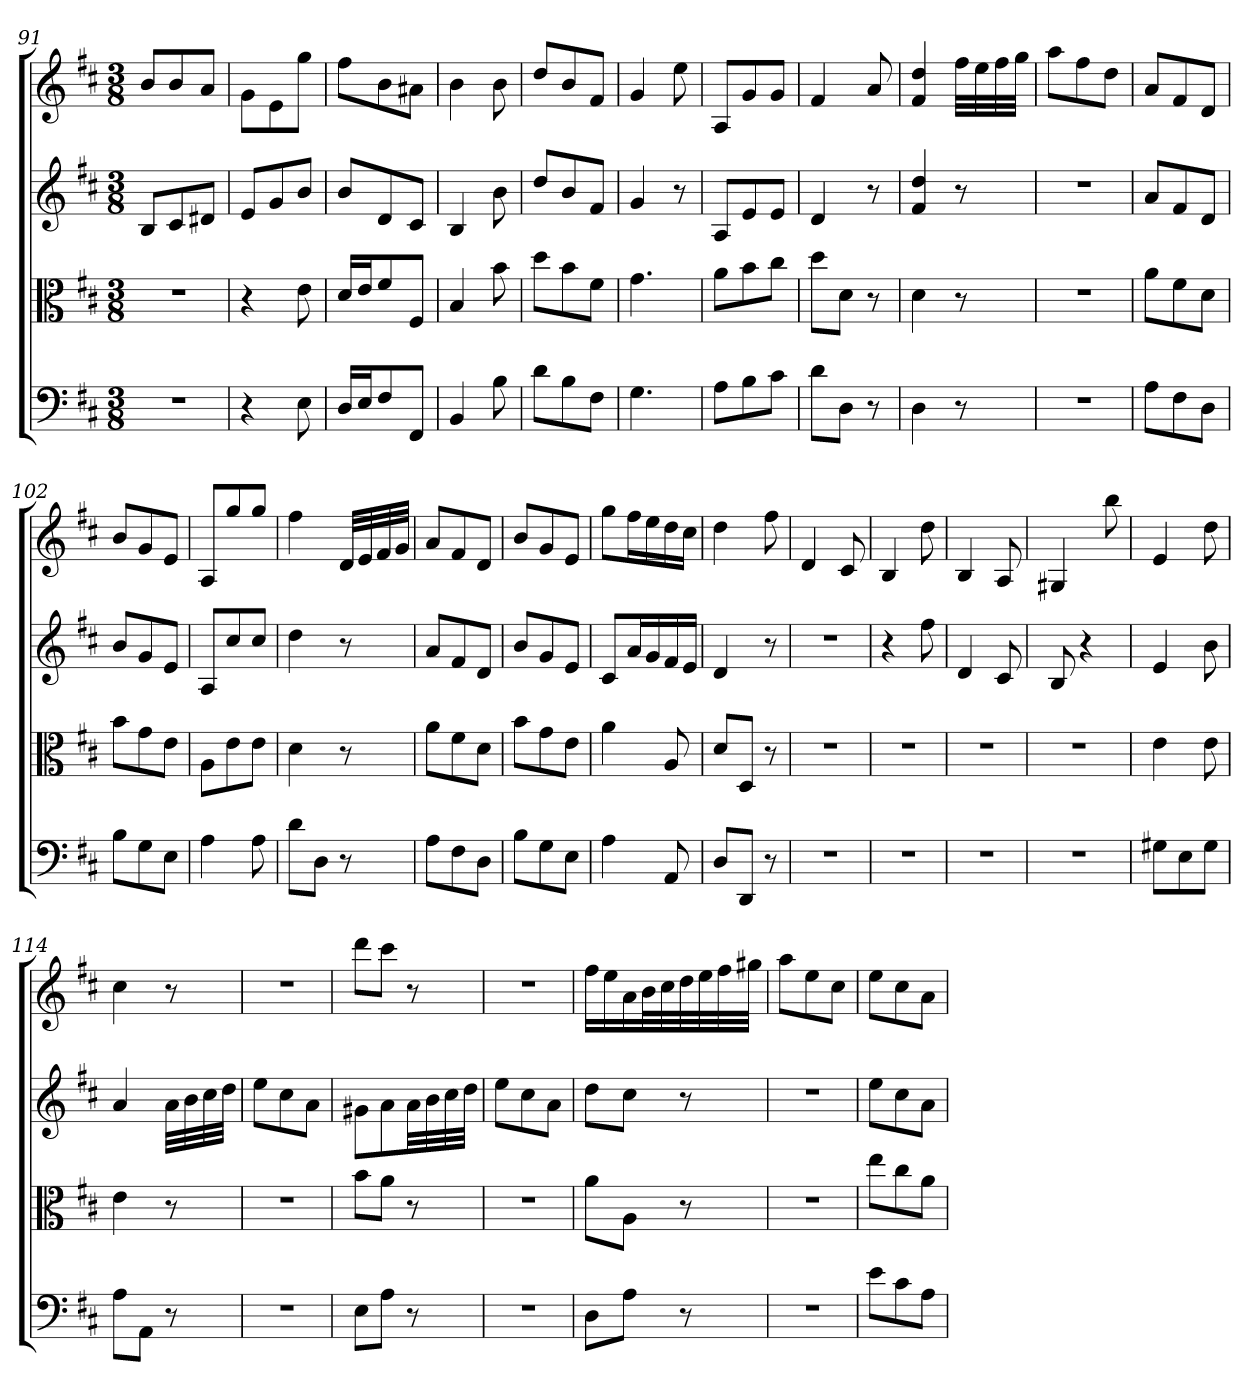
**kern	**kern	**kern	**kern
*part4	*part3	*part2	*part1
*staff4	*staff3	*staff2	*staff1
*clefF4	*clefC3	*clefG2	*clefG2
*k[f#c#]	*k[f#c#]	*k[f#c#]	*k[f#c#]
*D:	*D:	*D:	*D:
*M3/8	*M3/8	*M3/8	*M3/8
=91	=91	=91	=91
4.r	4.r	8B/L	8b/L
.	.	8c#/	8b/
.	.	8d#X/J	8a/J
=92	=92	=92	=92
4r	4r	8e/L	8g\L
.	.	8g/	8e\
8E	8e	8b/J	8gg\J
=93	=93	=93	=93
16D/LL	16d/LL	8b/L	8ff#\L
16E/J	16e/J	.	.
8F#/	8f#/	8d/	8b\
8FF#/J	8F#/J	8c#/J	8a#X\J
=94	=94	=94	=94
4BB	4B	4B	4b
8B	8b	8b	8b
=95	=95	=95	=95
8d\L	8dd\L	8dd/L	8dd/L
8B\	8b\	8b/	8b/
8F#\J	8f#\J	8f#/J	8f#/J
=96	=96	=96	=96
4.G	4.g	4g	4g
.	.	8r	8ee
=97	=97	=97	=97
8A\L	8a\L	8A/L	8A/L
8B\	8b\	8e/	8g/
8c#\J	8cc#\J	8e/J	8g/J
=98	=98	=98	=98
8d\L	8dd\L	4d	4f#
8D\J	8d\J	.	.
8r	8r	8r	8a
=99	=99	=99	=99
4D	4d	4f# 4dd	4f# 4dd
8r	8r	8r	32ff#\LLL
.	.	.	32ee\
.	.	.	32ff#\
.	.	.	32gg\JJJ
=100	=100	=100	=100
4.r	4.r	4.r	8aa\L
.	.	.	8ff#\
.	.	.	8dd\J
=101	=101	=101	=101
8A\L	8a\L	8a/L	8a/L
8F#\	8f#\	8f#/	8f#/
8D\J	8d\J	8d/J	8d/J
=102	=102	=102	=102
8B\L	8b\L	8b/L	8b/L
8G\	8g\	8g/	8g/
8E\J	8e\J	8e/J	8e/J
=103	=103	=103	=103
4A	8A\L	8A/L	8A/L
.	8e\	8cc#/	8gg/
8A	8e\J	8cc#/J	8gg/J
=104	=104	=104	=104
8d\L	4d	4dd	4ff#
8D\J	.	.	.
8r	8r	8r	32d/LLL
.	.	.	32e/
.	.	.	32f#/
.	.	.	32g/JJJ
=105	=105	=105	=105
8A\L	8a\L	8a/L	8a/L
8F#\	8f#\	8f#/	8f#/
8D\J	8d\J	8d/J	8d/J
=106	=106	=106	=106
8B\L	8b\L	8b/L	8b/L
8G\	8g\	8g/	8g/
8E\J	8e\J	8e/J	8e/J
=107	=107	=107	=107
4A	4a	8c#/L	8gg\L
.	.	16a/L	16ff#\L
.	.	16g/	16ee\
8AA	8A	16f#/	16dd\
.	.	16e/JJ	16cc#\JJ
=108	=108	=108	=108
8D/L	8d/L	4d	4dd
8DD/J	8D/J	.	.
8r	8r	8r	8ff#
=109	=109	=109	=109
4.r	4.r	4.r	4d
.	.	.	8c#
=110	=110	=110	=110
4.r	4.r	4r	4B
.	.	8ff#	8dd
=111	=111	=111	=111
4.r	4.r	4d	4B
.	.	8c#	8A
=112	=112	=112	=112
4.r	4.r	8B	4G#X
.	.	4r	.
.	.	.	8bb
=113	=113	=113	=113
8G#X\L	4e	4e	4e
8E\	.	.	.
8G#\J	8e	8b	8dd
=114	=114	=114	=114
8A\L	4e	4a	4cc#
8AA\J	.	.	.
8r	8r	32a\LLL	8r
.	.	32b\	.
.	.	32cc#\	.
.	.	32dd\JJJ	.
=115	=115	=115	=115
4.r	4.r	8ee\L	4.r
.	.	8cc#\	.
.	.	8a\J	.
=116	=116	=116	=116
8E\L	8b\L	8g#X\L	8ddd\L
8A\J	8a\J	8a\	8ccc#\J
8r	8r	32a\LL	8r
.	.	32b\	.
.	.	32cc#\	.
.	.	32dd\JJJ	.
=117	=117	=117	=117
4.r	4.r	8ee\L	4.r
.	.	8cc#\	.
.	.	8a\J	.
=118	=118	=118	=118
8D\L	8a\L	8dd\L	16ff#\LL
.	.	.	16ee\
8A\J	8A\J	8cc#\J	16a\
.	.	.	32b\L
.	.	.	32cc#\
8r	8r	8r	32dd\
.	.	.	32ee\
.	.	.	32ff#\
.	.	.	32gg#X\JJJ
=119	=119	=119	=119
4.r	4.r	4.r	8aa\L
.	.	.	8ee\
.	.	.	8cc#\J
=120	=120	=120	=120
8e\L	8ee\L	8ee\L	8ee\L
8c#\	8cc#\	8cc#\	8cc#\
8A\J	8a\J	8a\J	8a\J
=	=	=	=
*-	*-	*-	*-
